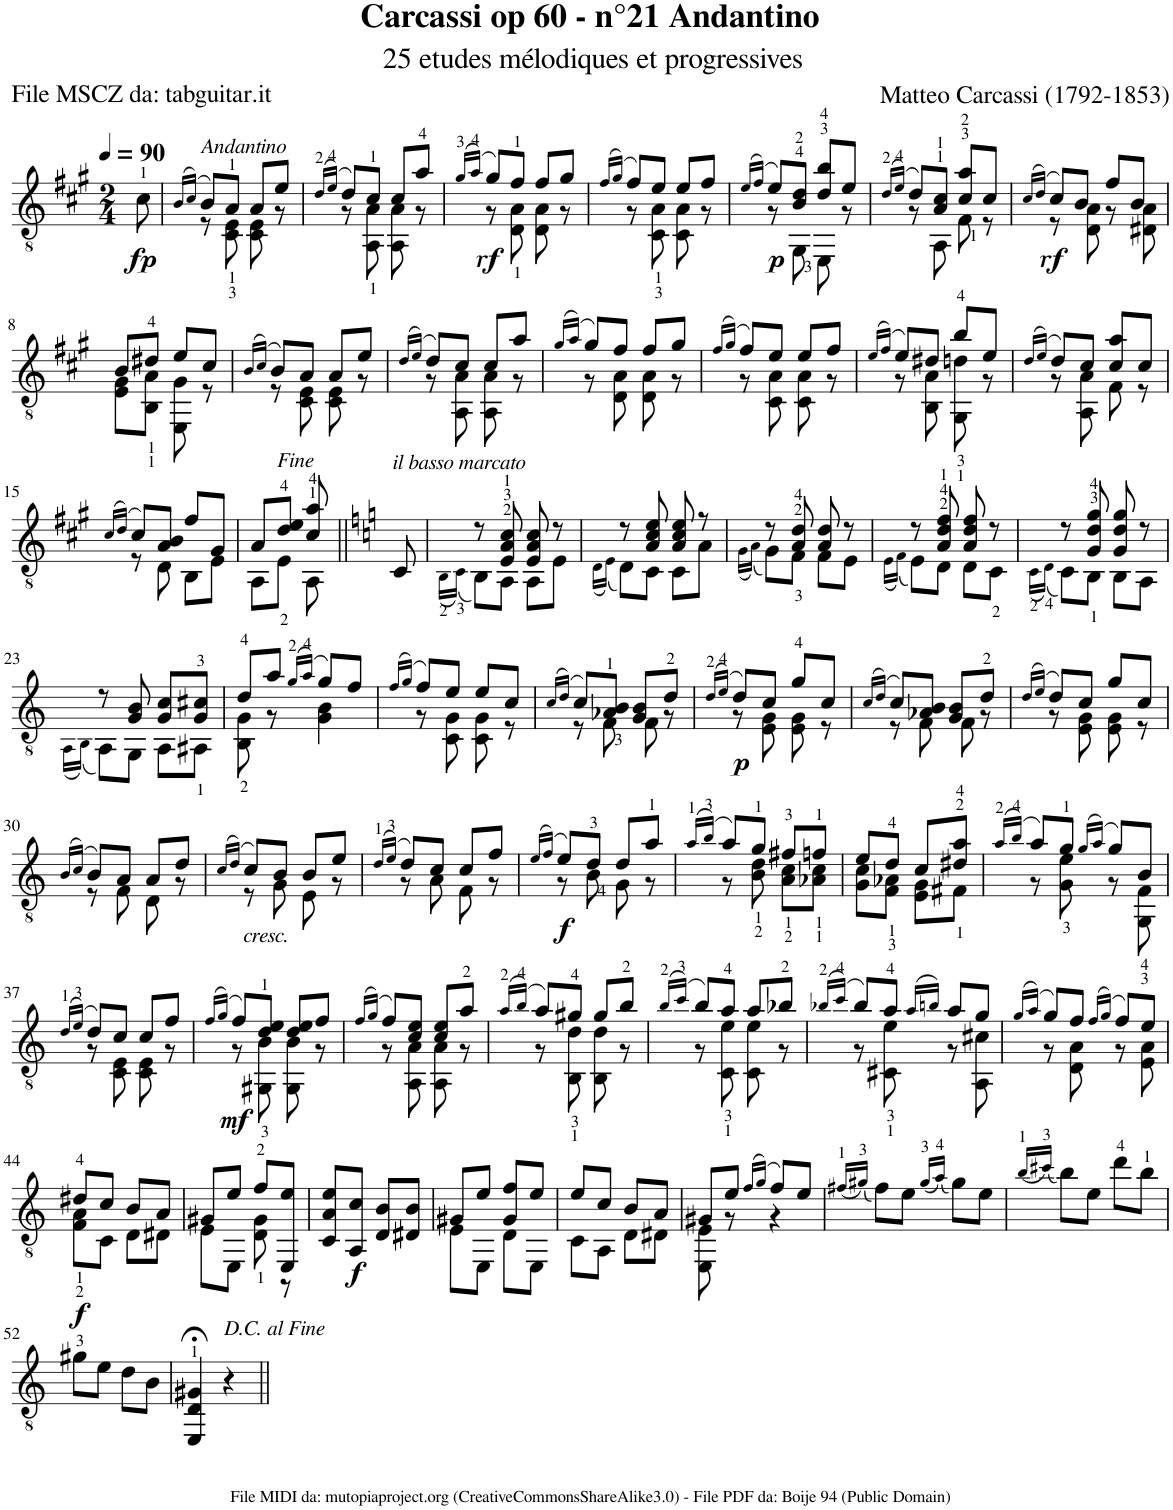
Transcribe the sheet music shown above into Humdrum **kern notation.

**kern	**dynam
*part1	*part1
*staff1	*staff1
*I"Guitar	*
*I'Guit.	*
*clefGv2	*
*k[f#c#g#]	*
*M2/4	*
*MM90	*
=	=
!	!LO:DY:b
8c#\	fp
=1	=1
(16qB/LL	.
(16qc#/JJ)	.
*^	*
!LO:TX:a:i:t=Andantino	!	!
8B/L)	8r	.
8A/J	8C#\ 8E\	.
8A/L	8C#\ 8E\	.
8e/J	8r	.
=2	=2	=2
(16qd/LL	.	.
(16qe/JJ)	.	.
8d/L)	8r	.
8c#/J	8AA\ 8A\	.
8c#/L	8AA\ 8A\	.
8a/J	8r	.
=3	=3	=3
(16qg#/LL	.	.
(16qa/JJ)	.	.
!	!	!LO:DY:b
8g#/L)	8r	rf
8f#/J	8D\ 8A\	.
8f#/L	8D\ 8A\	.
8g#/J	8r	.
=4	=4	=4
(16qf#/LL	.	.
(16qg#/JJ)	.	.
8f#/L)	8r	.
8e/J	8C#\ 8A\	.
8e/L	8C#\ 8A\	.
8f#/J	8r	.
=5	=5	=5
(16qe/LL	.	.
(16qf#/JJ)	.	.
!	!	!LO:DY:b
8e/L)	8r	p
8B/ 8d/J	8GG#\	.
8d/ 8b/L	8EE\	.
8e/J	8r	.
=6	=6	=6
(16qd/LL	.	.
(16qe/JJ)	.	.
8d/L)	8r	.
8A/ 8c#/J	8AA\	.
8c#/ 8a/L	8F#\	.
8c#/J	8r	.
=7	=7	=7
(16qc#/LL	.	.
(16qd/JJ)	.	.
!	!	!LO:DY:b
8c#/L)	8r	rf
8B/J	8D\ 8A\	.
8f#/L	8r	.
8B/J	8D#X\ 8A\	.
!!LO:LB:g=z	!!
=8	=8	=8
8B/L	8E\ 8G#\L	.
8d#X/J	8BB\ 8A\J	.
8e/L	8EE\ 8G#\	.
8c#/J	8r	.
=9	=9	=9
(16qB/LL	.	.
(16qc#/JJ)	.	.
8B/L)	8r	.
8A/J	8C#\ 8E\	.
8A/L	8C#\ 8E\	.
8e/J	8r	.
=10	=10	=10
(16qd/LL	.	.
(16qe/JJ)	.	.
8d/L)	8r	.
8c#/J	8AA\ 8A\	.
8c#/L	8AA\ 8A\	.
8a/J	8r	.
=11	=11	=11
(16qg#/LL	.	.
(16qa/JJ)	.	.
8g#/L)	8r	.
8f#/J	8D\ 8A\	.
8f#/L	8D\ 8A\	.
8g#/J	8r	.
=12	=12	=12
(16qf#/LL	.	.
(16qg#/JJ)	.	.
8f#/L)	8r	.
8e/J	8C#\ 8A\	.
8e/L	8C#\ 8A\	.
8f#/J	8r	.
=13	=13	=13
(16qe/LL	.	.
(16qf#/JJ)	.	.
8e/L)	8r	.
8d#X/J	8BB\ 8A\	.
8b/L	8GG#\ 8dn\	.
8e/J	8r	.
=14	=14	=14
(16qd/LL	.	.
(16qe/JJ)	.	.
8d/L)	8r	.
8c#/J	8AA\ 8A\	.
8c#/ 8a/L	8F#\	.
8c#/J	8r	.
!!LO:LB:g=z	!!
=15	=15	=15
(16qc#/LL	.	.
(16qd/JJ)	.	.
8c#/L)	8r	.
8A/ 8B/J	8D\	.
8f#/L	8BB\L	.
8G#/J	8E\J	.
=16	=16	=16
8A/L	8AA\L	.
8d/ 8e/J	8E\J	.
8c#/ 8a/	8AA\	.
*v	*v	*
=17||	=17||
*k[]	*
*^	*
!LO:TX:a:i:t=il basso marcato	!	!
*v	*v	*
8C/	.
=18	=18
*^	*
.	(16qBB\LL	.
.	(16qC\JJ)	.
8r	8BB\L)	.
8E/ 8A/ 8c/	8AA\J	.
8E/ 8A/ 8c/	8AA\L	.
8r	8E\J	.
=19	=19	=19
.	(16qD\LL	.
.	(16qE\JJ)	.
8r	8D\L)	.
8A/ 8c/ 8e/	8C\J	.
8A/ 8c/ 8e/	8C\L	.
8r	8A\J	.
=20	=20	=20
.	(16qG\LL	.
.	(16qA\JJ)	.
8r	8G\L)	.
8A/ 8d/	8F\J	.
8A/ 8d/	8F\L	.
8r	8E\J	.
=21	=21	=21
.	(16qE\LL	.
.	(16qF\JJ)	.
8r	8E\L)	.
8A/ 8d/ 8f/	8D\J	.
8A/ 8d/ 8f/	8D\L	.
8r	8C\J	.
=22	=22	=22
.	(16qC\LL	.
.	(16qD\JJ)	.
8r	8C\L)	.
8G/ 8d/ 8g/	8BB\J	.
8G/ 8d/ 8g/	8BB\L	.
8r	8AA\J	.
!!LO:LB:g=z	!!
=23	=23	=23
.	(16qAA\LL	.
.	(16qBB\JJ)	.
8r	8AA\L)	.
8G/ 8B/	8GG\J	.
8G/ 8c/L	8AA\L	.
8G/ 8c#X/J	8AA#X\J	.
=24	=24	=24
8d/L	8BB\ 8G\	.
8a/J	8r	.
(16qg/LL	.	.
(16qa/JJ)	.	.
8g/L)	4G\ 4B\	.
8f/J	.	.
=25	=25	=25
(16qf/LL	.	.
(16qg/JJ)	.	.
8f/L)	8r	.
8e/J	8C\ 8G\	.
8e/L	8C\ 8G\	.
8c/J	8r	.
=26	=26	=26
(16qc/LL	.	.
(16qd/JJ)	.	.
8c/L)	8r	.
8A-X/ 8B/J	8F\	.
8G/ 8B/L	8F\	.
8d/J	8r	.
=27	=27	=27
(16qd/LL	.	.
(16qe/JJ)	.	.
!	!	!LO:DY:b
8d/L)	8r	p
8c/J	8E\ 8G\	.
8g/L	8E\ 8G\	.
8c/J	8r	.
=28	=28	=28
(16qc/LL	.	.
(16qd/JJ)	.	.
8c/L)	8r	.
8A-X/ 8B/J	8F\	.
8G/ 8B/L	8F\	.
8d/J	8r	.
=29	=29	=29
(16qd/LL	.	.
(16qe/JJ)	.	.
8d/L)	8r	.
8c/J	8E\ 8G\	.
8g/L	8E\ 8G\	.
8c/J	8r	.
!!LO:LB:g=z	!!
=30	=30	=30
(16qB/LL	.	.
(16qc/JJ)	.	.
8B/L)	8r	.
8A/J	8F\	.
8A/L	8D\	.
8d/J	8r	.
=31	=31	=31
(16qc/LL	.	.
(16qd/JJ)	.	.
!LO:TX:b:i:t=cresc.	!	!
8c/L)	8r	.
8B/J	8G\	.
8B/L	8E\	.
8e/J	8r	.
=32	=32	=32
(16qd/LL	.	.
(16qe/JJ)	.	.
8d/L)	8r	.
8c/J	8A\	.
8c/L	8F\	.
8f/J	8r	.
=33	=33	=33
(16qe/LL	.	.
(16qf/JJ)	.	.
!	!	!LO:DY:b
8e/L)	8r	f
8d/J	8B\	.
8d/L	8G\	.
8a/J	8r	.
=34	=34	=34
(16qa/LL	.	.
(16qb/JJ)	.	.
8a/L)	8r	.
8g/J	8B\ 8d\	.
8f#X/L	8A\ 8c\L	.
8fn/J	8A-X\ 8c\J	.
=35	=35	=35
8e/L	8G\ 8c\L	.
8d/J	8F\ 8A-X\J	.
8c/L	8E\ 8G\L	.
8d#X/ 8a/J	8F#X\J	.
=36	=36	=36
(16qa/LL	.	.
(16qb/JJ)	.	.
8a/L)	8r	.
8g/J	8G\ 8e\	.
(16qg/LL	.	.
(16qa/JJ)	.	.
8g/L)	8r	.
8B/J	8GG\ 8F\	.
!!LO:LB:g=z	!!
=37	=37	=37
(16qd/LL	.	.
(16qe/JJ)	.	.
8d/L)	8r	.
8c/J	8C\ 8E\	.
8c/L	8C\ 8E\	.
8f/J	8r	.
=38	=38	=38
(16qf/LL	.	.
(16qg/JJ)	.	.
!	!	!LO:DY:b
8f/L)	8r	mf
8d/ 8e/J	8GG#X\ 8B\	.
8d/ 8e/L	8GG#\ 8B\	.
8f/J	8r	.
=39	=39	=39
(16qf/LL	.	.
(16qg/JJ)	.	.
8f/L)	8r	.
8c/ 8e/J	8AA\ 8A\	.
8c/ 8e/L	8AA\ 8A\	.
8a/J	8r	.
=40	=40	=40
(16qa/LL	.	.
(16qb/JJ)	.	.
8a/L)	8r	.
8g#X/J	8BB\ 8d\	.
8g#/L	8BB\ 8d\	.
8b/J	8r	.
=41	=41	=41
(16qb/LL	.	.
(16qcc/JJ)	.	.
8b/L)	8r	.
8a/J	8C\ 8e\	.
8a/L	8C\ 8e\	.
8b-X/J	8r	.
=42	=42	=42
(16qb-X/LL	.	.
(16qcc/JJ)	.	.
8b-/L)	8r	.
8a/J	8C#X\ 8e\	.
(16qa/LL	.	.
16qbn/JJ)	.	.
8a/L	8r	.
8g/J	8AA\ 8c#X\	.
=43	=43	=43
(16qg/LL	.	.
(16qa/JJ)	.	.
8g/L)	8r	.
8f/J	8D\ 8A\	.
(16qf/LL	.	.
(16qg/JJ)	.	.
8f/L)	8r	.
8e/J	8E\ 8A\	.
!!LO:LB:g=z	!!
=44	=44	=44
!	!	!LO:DY:b
8d#X/L	8F\ 8A\L	f
8c/J	8C\J	.
8B/L	8D\L	.
8A/J	8D#X\J	.
=45	=45	=45
8G#X/L	8E\L	.
8e/J	8EE\J	.
8f/L	8D\ 8G#\	.
8EE/ 8e/J	8r	.
*v	*v	*
=46	=46
8C/ 8A/ 8e/L	.
!	!LO:DY:b
8AA/ 8c/J	f
8D/ 8B/L	.
8D#X/ 8B/J	.
=47	=47
*^	*
8G#X/L	8E\L	.
8e/J	8EE\J	.
8G#/ 8f/L	8D\L	.
8e/J	8EE\J	.
=48	=48	=48
8e/L	8C\L	.
8c/J	8AA\J	.
8B/L	8D\L	.
8A/J	8D#X\J	.
=49	=49	=49
8G#X/L	8EE\ 8E\	.
8e/J	8r	.
(16qf/LL	.	.
(16qg/JJ)	.	.
8f/L)	4r	.
8e/J	.	.
*v	*v	*
=50	=50
(16qf#X/LL	.
(16qg#X/JJ)	.
8f#\L)	.
8e\J	.
(16qg#/LL	.
(16qa/JJ)	.
8g#\L)	.
8e\J	.
=51	=51
(16qb/LL	.
(16qcc#X/JJ)	.
8b\L)	.
8e\J	.
8dd\L	.
8b\J	.
!!LO:LB:g=z
=52	=52
8g#X\L	.
8e\J	.
8d\L	.
8B\J	.
=53	=53
4EE/;< 4D/;< 4G#X/;<	.
4r	.
=||	=||
*-	*-
